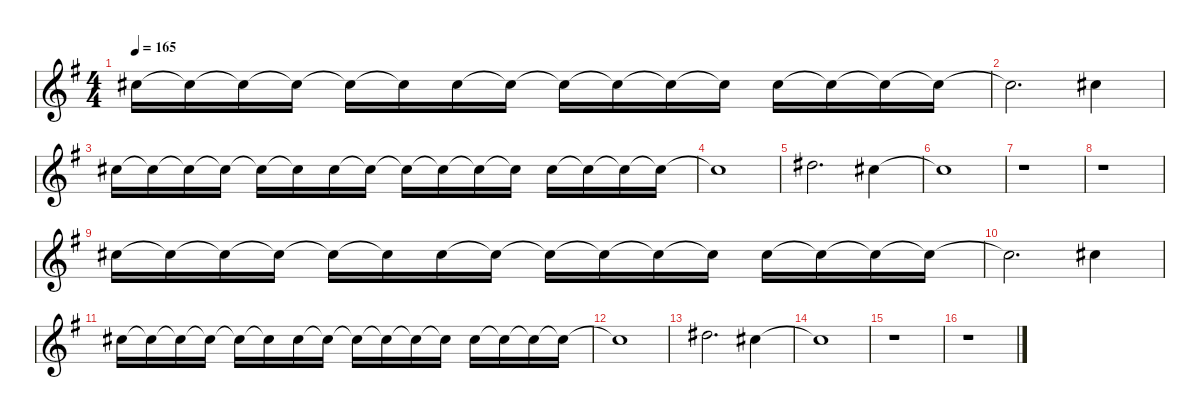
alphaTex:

\defaultSystemsLayout 4
\hideDynamics
\bracketExtendMode nobrackets
\singleTrackTrackNamePolicy hidden
\multiTrackTrackNamePolicy hidden
\firstSystemTrackNameMode fullname
\firstSystemTrackNameOrientation horizontal
\otherSystemsTrackNameOrientation horizontal
\track ("Devin Townsend (Vocals)" "eh.") {instrument englishhorn}
\staff {score}
\tuning (E4 B3 G3 D3 A2 E2)
\displaytranspose 7
\ts (4 4)
\tempo 165
\clef g2
\ks g
2.1{acc #}.16{dy f beam Down} 2.1{t acc #}.16{beam Down} 2.1{t acc #}.16{beam Down} 2.1{t acc #}.16{beam Down} 2.1{t acc #}.16{beam Down} 2.1{t acc #}.16{beam Down} 2.1{acc #}.16{beam Down} 2.1{t acc #}.16{beam Down} 2.1{t acc #}.16{beam Down} 2.1{t acc #}.16{beam Down} 2.1{t acc #}.16{beam Down} 2.1{t acc #}.16{beam Down} 2.1{acc #}.16{beam Down} 2.1{t acc #}.16{beam Down} 2.1{t acc #}.16{beam Down} 2.1{t acc #}.16{beam Down} |
2.1{t acc #}.2{d beam Down} 2.1{acc #}.4{beam Down} |
2.1{acc #}.16{beam Down} 2.1{t acc #}.16{beam Down} 2.1{t acc #}.16{beam Down} 2.1{t acc #}.16{beam Down} 2.1{t acc #}.16{beam Down} 2.1{t acc #}.16{beam Down} 2.1{acc #}.16{beam Down} 2.1{t acc #}.16{beam Down} 2.1{t acc #}.16{beam Down} 2.1{t acc #}.16{beam Down} 2.1{t acc #}.16{beam Down} 2.1{t acc #}.16{beam Down} 2.1{acc #}.16{beam Down} 2.1{t acc #}.16{beam Down} 2.1{t acc #}.16{beam Down} 2.1{t acc #}.16{beam Down} |
2.1{t acc #}.1{beam Down} |
4.1{acc #}.2{d beam Down} 2.1{acc #}.4{beam Down} |
2.1{t acc #}.1{beam Down} |
r.1{beam Down} |
r.1{beam Down} |
2.1{acc #}.16{beam Down} 2.1{t acc #}.16{beam Down} 2.1{t acc #}.16{beam Down} 2.1{t acc #}.16{beam Down} 2.1{t acc #}.16{beam Down} 2.1{t acc #}.16{beam Down} 2.1{acc #}.16{beam Down} 2.1{t acc #}.16{beam Down} 2.1{t acc #}.16{beam Down} 2.1{t acc #}.16{beam Down} 2.1{t acc #}.16{beam Down} 2.1{t acc #}.16{beam Down} 2.1{acc #}.16{beam Down} 2.1{t acc #}.16{beam Down} 2.1{t acc #}.16{beam Down} 2.1{t acc #}.16{beam Down} |
2.1{t acc #}.2{d beam Down} 2.1{acc #}.4{beam Down} |
2.1{acc #}.16{beam Down} 2.1{t acc #}.16{beam Down} 2.1{t acc #}.16{beam Down} 2.1{t acc #}.16{beam Down} 2.1{t acc #}.16{beam Down} 2.1{t acc #}.16{beam Down} 2.1{acc #}.16{beam Down} 2.1{t acc #}.16{beam Down} 2.1{t acc #}.16{beam Down} 2.1{t acc #}.16{beam Down} 2.1{t acc #}.16{beam Down} 2.1{t acc #}.16{beam Down} 2.1{acc #}.16{beam Down} 2.1{t acc #}.16{beam Down} 2.1{t acc #}.16{beam Down} 2.1{t acc #}.16{beam Down} |
2.1{t acc #}.1{beam Down} |
4.1{acc #}.2{d beam Down} 2.1{acc #}.4{beam Down} |
2.1{t acc #}.1{beam Down} |
r.1{beam Down} |
r.1{beam Down}
